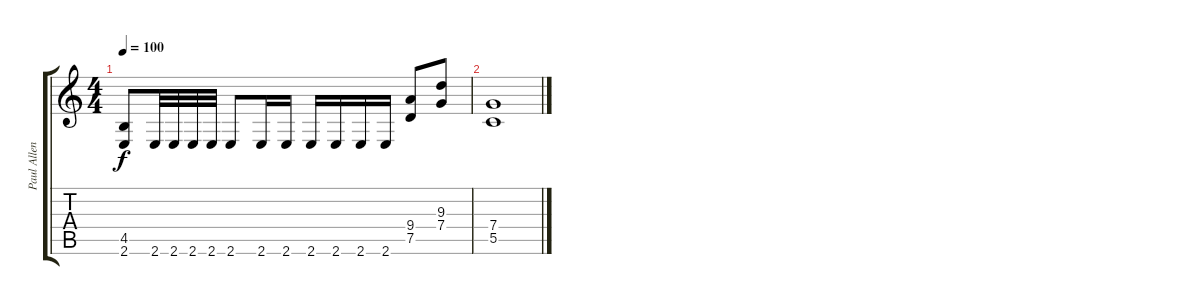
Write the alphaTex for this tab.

\track ("Paul Allender (Guitar Soul)" "Paul Allen") {instrument distortionguitar}
\staff {score tabs}
\tuning (D4 A3 F3 C3 G2 D2) {hide}
\ts (4 4)
\tempo 100
\clef g2
\ks c
(4.5 2.6).8{dy f} 2.6.32 2.6.32 2.6.32 2.6.32 2.6.8 2.6.16 2.6.16 2.6.16 2.6.16 2.6.16 2.6.16 (9.4 7.5).8 (9.3 7.4).8 |
(7.4 5.5).1
